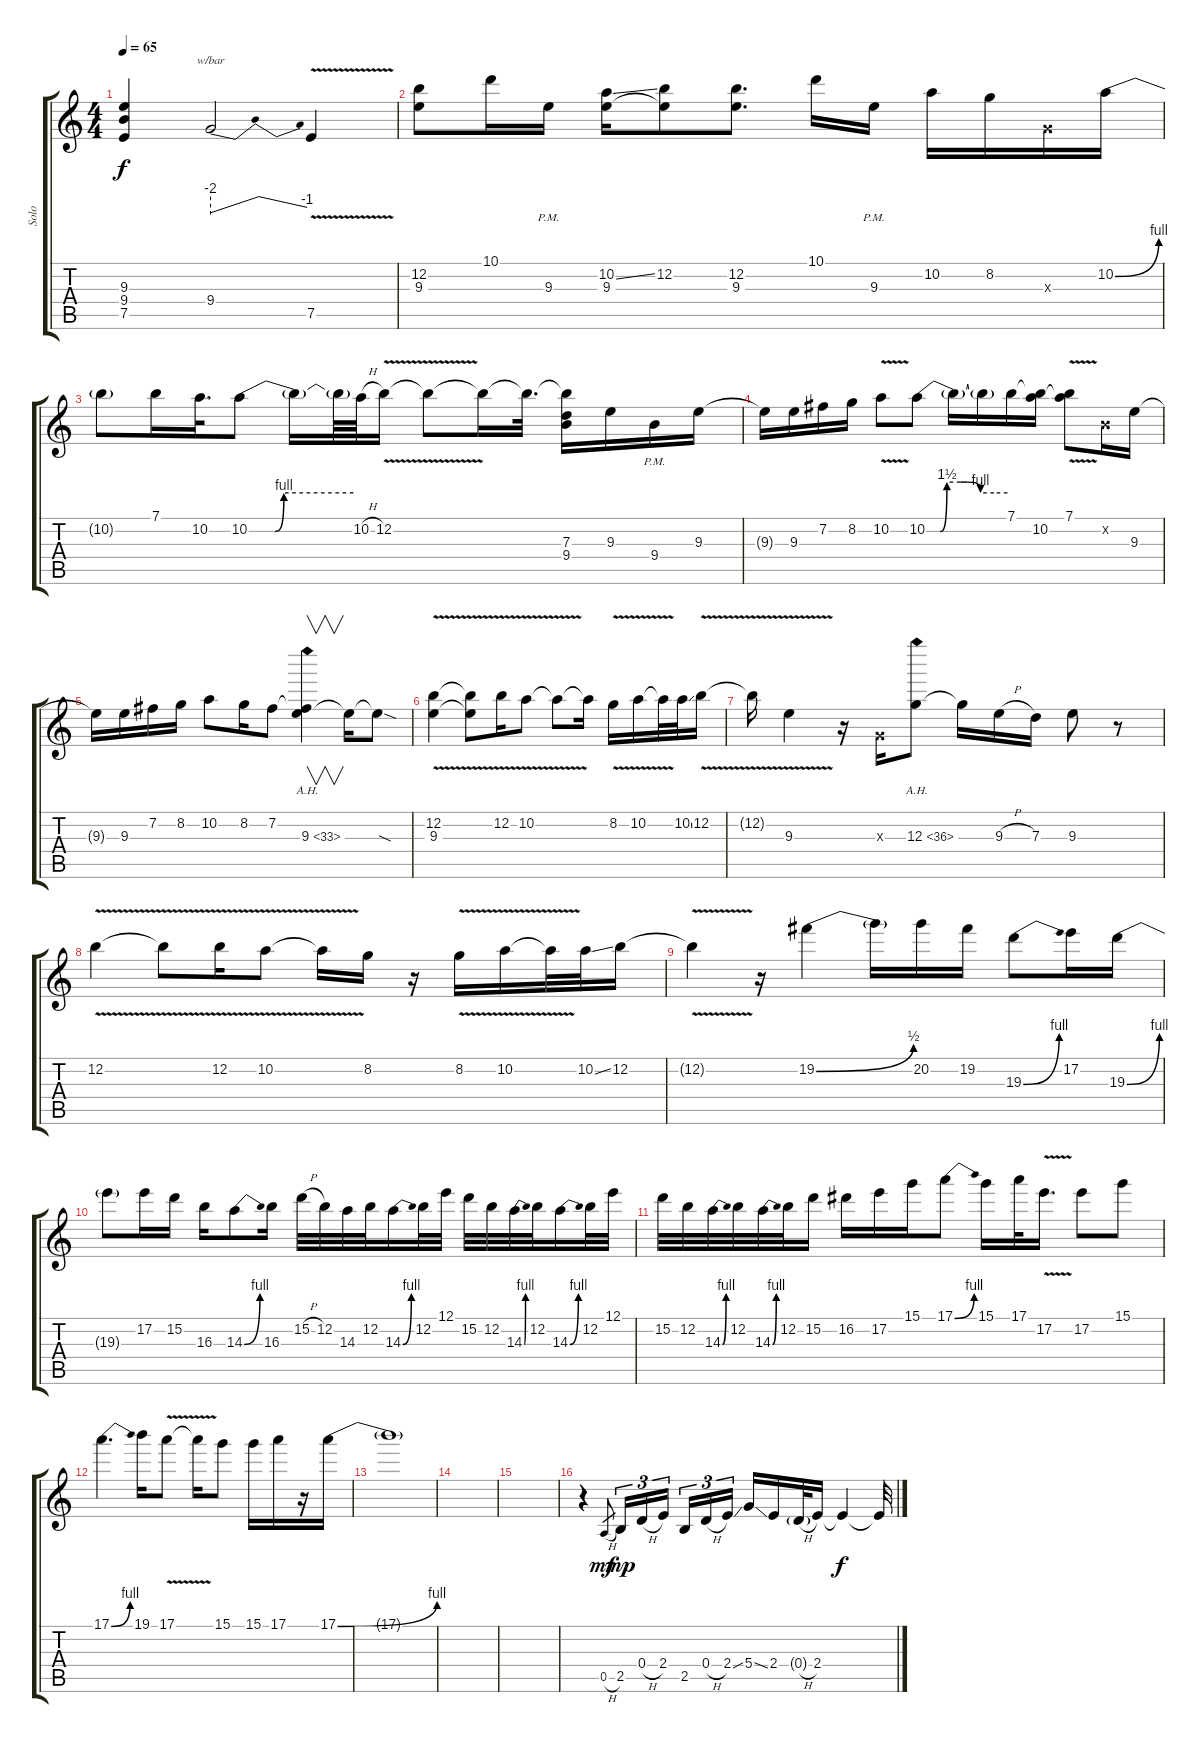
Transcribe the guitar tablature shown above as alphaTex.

\track ("Solo" "Solo") {instrument overdrivenguitar}
\staff {score tabs}
\tuning (E4 B3 G3 D3 A2 E2) {hide}
\ts (4 4)
\tempo 65
\clef g2
\ks c
(9.3{t} 9.4{t} 7.5{t}).4{dy f} 9.4.2{tbe (dip default 0 -8 8 0 25 0 60 -4)} 7.5{v}.4 |
(12.2 9.3).8 10.1.16 9.3{pm}.16 (10.2{ss} 9.3).16 (12.2 9.3{t}).8 (12.2 9.3).8{d} 10.1.16 9.3{pm}.16 10.2.16 8.2.16 0.3{x}.16 10.2{be (bend 0 0 60 4)}.16 |
10.2{t}.8 7.1.16 10.2.32{d} 10.2{be (custom 0 0 9 0 15 0 20 4 60 4)}.8 10.2{t}.16 10.2{t}.64 10.2{h}.64 12.2{v}.16 12.2{t}.8 12.2{t}.16 12.2{t}.32{d} (12.2{t} 7.3 9.4).16 9.3.16 9.4{pm}.16 9.3.16 |
9.3{t}.16 9.3.16 7.2.16 8.2.16 10.2{v}.8 10.2{be (custom 0 0 10 0 15 6 25 6 30 6 40 4 50 4 60 4)}.8 10.2{t}.16 10.2{t}.16 7.1.16 (7.1{t} 10.2).16 (7.1{v} 10.2{t}).8 0.2{x}.16 9.3.16 |
9.3{t}.16 9.3.16 7.2.16 8.2.16 10.2.8 8.2.16 7.2.8 (7.2{t} 9.3{ah 24}).4{v} 9.3{t}.16 9.3{sod t}.8 |
(12.2{v} 9.3).4 (12.2{t} 9.3{t}).8 12.2{v}.16 10.2{v}.8 10.2{t}.8 10.2{t}.16 8.2{v}.16 10.2{v}.16 10.2{t}.32 10.2{ss}.32 12.2{v}.16 |
12.2{t}.16 9.3{v}.4 r.16 0.3{x}.16 12.3{ah 24}.8 12.3{t}.16 9.3{h}.16 7.3.16 9.3.8 r.8 |
12.2{v}.4 12.2{t}.8 12.2{v}.16 10.2{v}.8 10.2{t}.16 8.2.16 r.16 8.2{v}.16 10.2{v}.16 10.2{t}.32 10.2{ss}.32 12.2.16 |
12.2{v t}.4 r.16 19.2{be (bend 0 0 60 2)}.4 19.2{t}.16 20.2.16 19.2.16 19.3{be (bend 0 0 60 4)}.8 17.2.16 19.3{be (bend 0 0 60 4)}.16 |
19.3{t}.8 17.2.16 15.2.16 16.3.16 14.3{be (bend 0 0 60 4)}.8 16.3.16 15.2{h}.32 12.2.32 14.3.32 12.2.32 14.3{be (bend 0 0 60 4)}.16 12.2.32 12.1.32 15.2.32 12.2.32 14.3{be (bend 0 0 60 4)}.32 12.2.32 14.3{be (bend 0 0 60 4)}.16 12.2.32 12.1.32 |
15.2.32 12.2.32 14.3{be (bend 0 0 60 4)}.32 12.2.32 14.3{be (bend 0 0 60 4)}.32 12.2.32 15.2.16 16.2.16 17.2.16 15.1.16 17.1{be (bend 0 0 60 4)}.8 15.1.16 17.1.32 17.2{v}.16{d} 17.2.8 15.1.8 |
17.1{be (bend 0 0 60 4)}.4{d} 19.1.16 17.1{v}.8 17.1{t}.16 15.1.8 15.1.16 17.1.16 r.16 17.1{be (bend 0 0 60 4)}.16 |
17.1{t}.1 |
|
|
r.4 0.5{h}.8{gr dy mf} 2.5.16{tu (3 2) dy mp} 0.4{h}.16{tu (3 2)} 2.4.16{tu (3 2) beam splitsecondary} 2.5.16{tu (3 2)} 0.4{h}.16{tu (3 2)} 2.4{ss}.16{tu (3 2)} 5.4{ss}.16 2.4.16 0.4{h g}.32 2.4.16 2.4{t}.4{dy f} 2.4{t}.32
